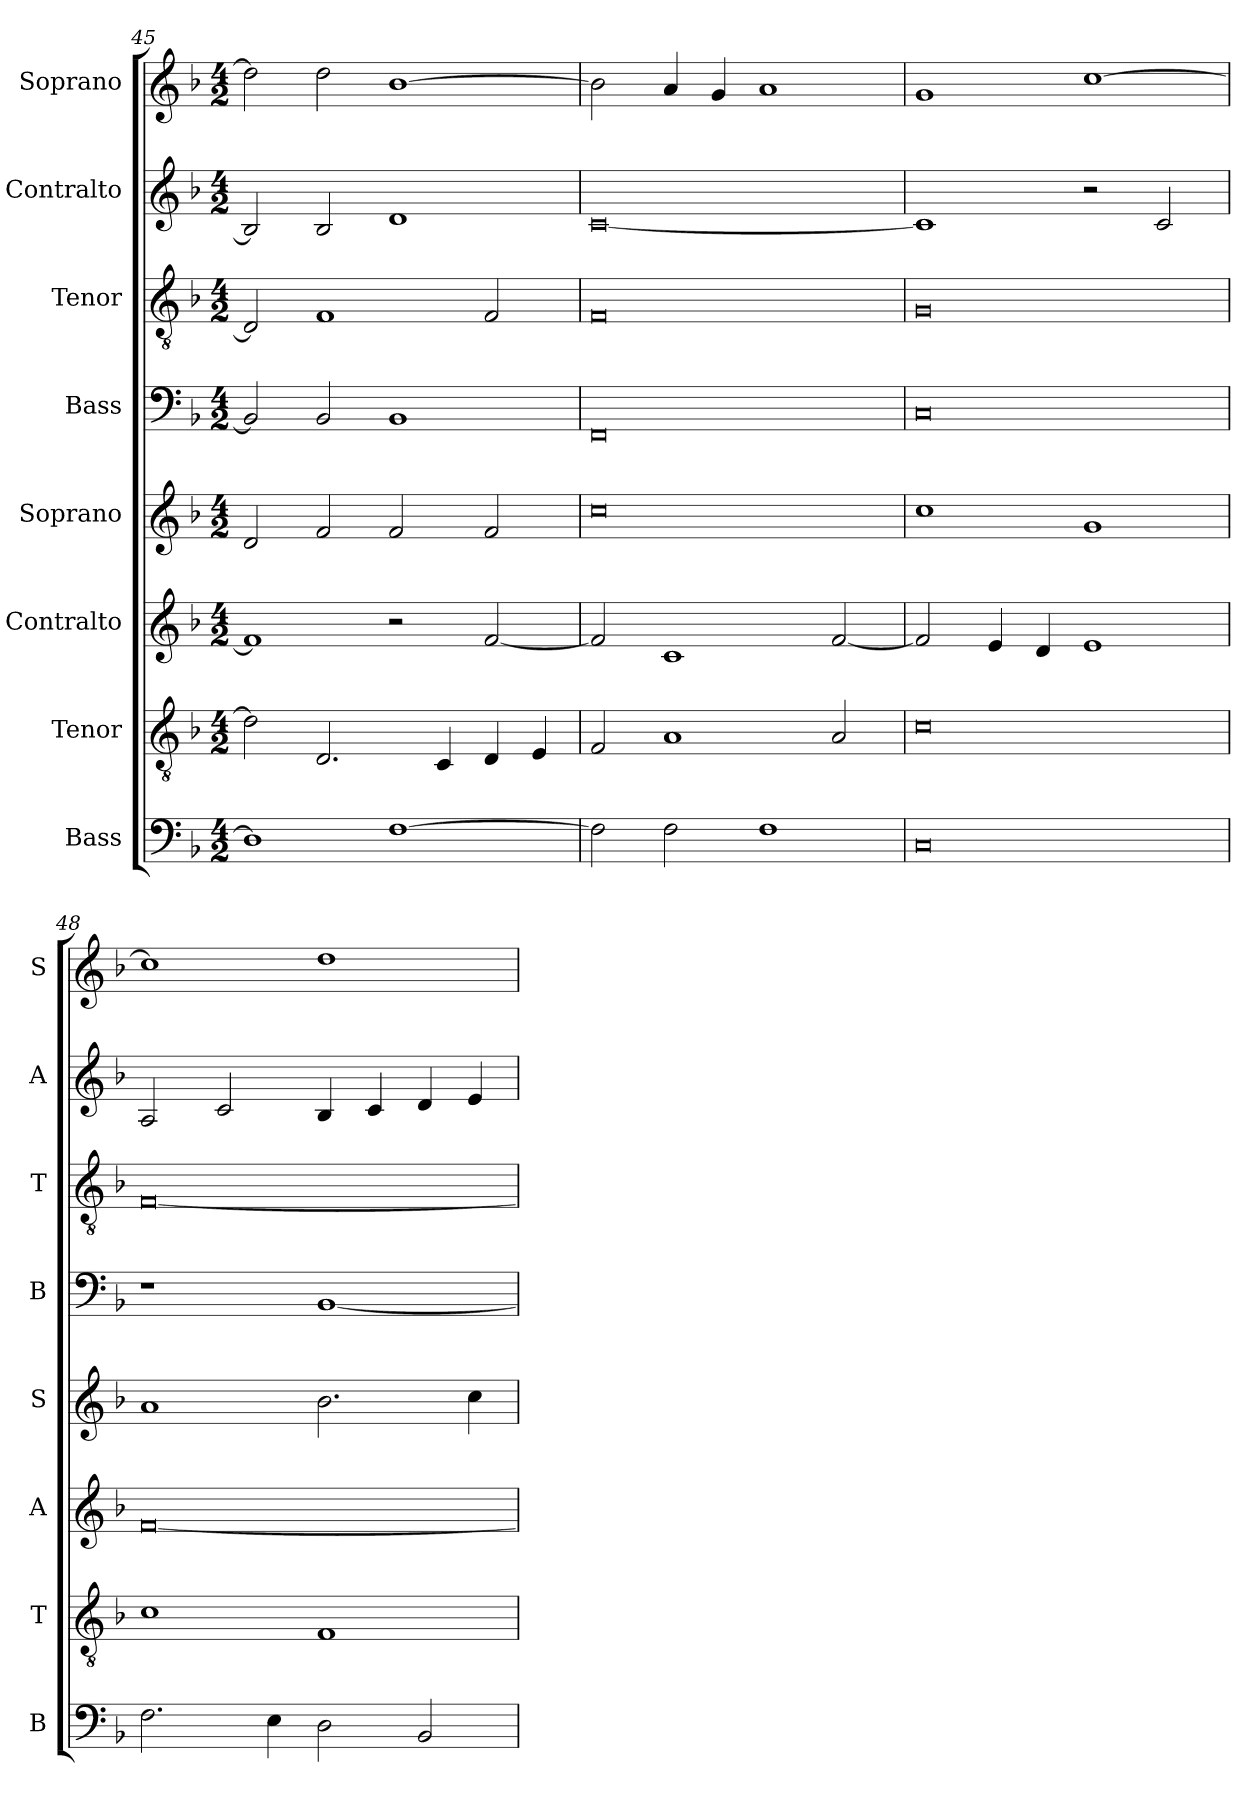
**kern	**kern	**kern	**kern	**kern	**kern	**kern	**kern
*part8	*part7	*part6	*part5	*part4	*part3	*part2	*part1
*staff8	*staff7	*staff6	*staff5	*staff4	*staff3	*staff2	*staff1
*I"Bass	*I"Tenor	*I"Contralto	*I"Soprano	*I"Bass	*I"Tenor	*I"Contralto	*I"Soprano
*I'B	*I'T	*I'A	*I'S	*I'B	*I'T	*I'A	*I'S
*clefF4	*clefGv2	*clefG2	*clefG2	*clefF4	*clefGv2	*clefG2	*clefG2
*k[b-]	*k[b-]	*k[b-]	*k[b-]	*k[b-]	*k[b-]	*k[b-]	*k[b-]
*F:ion	*F:ion	*F:ion	*F:ion	*F:ion	*F:ion	*F:ion	*F:ion
*M4/2	*M4/2	*M4/2	*M4/2	*M4/2	*M4/2	*M4/2	*M4/2
=45	=45	=45	=45	=45	=45	=45	=45
1D]	2d]	1f]	2d	2BB-]	2D]	2B-]	2dd]
.	2.D	.	2f	2BB-	1F	2B-	2dd
[1F	.	2r	2f	1BB-	.	1d	[1b-
.	4C	.	.	.	.	.	.
.	4D	[2f	2f	.	2F	.	.
.	4E	.	.	.	.	.	.
=46	=46	=46	=46	=46	=46	=46	=46
2F]	2F	2f]	0cc	0FF	0F	[0c	2b-]
2F	1A	1c	.	.	.	.	4a
.	.	.	.	.	.	.	4g
1F	.	.	.	.	.	.	1a
.	2A	[2f	.	.	.	.	.
=47	=47	=47	=47	=47	=47	=47	=47
0C	0c	2f]	1cc	0C	0G	1c]	1g
.	.	4e	.	.	.	.	.
.	.	4d	.	.	.	.	.
.	.	1e	1g	.	.	2r	[1cc
.	.	.	.	.	.	2c	.
=48	=48	=48	=48	=48	=48	=48	=48
2.F	1c	[0f	1a	1r	[0F	2A	1cc]
.	.	.	.	.	.	2c	.
4E	.	.	.	.	.	.	.
2D	1F	.	2.b-	[1BB-	.	4B-	1dd
.	.	.	.	.	.	4c	.
2BB-	.	.	.	.	.	4d	.
.	.	.	4cc	.	.	4e	.
=	=	=	=	=	=	=	=
*-	*-	*-	*-	*-	*-	*-	*-
